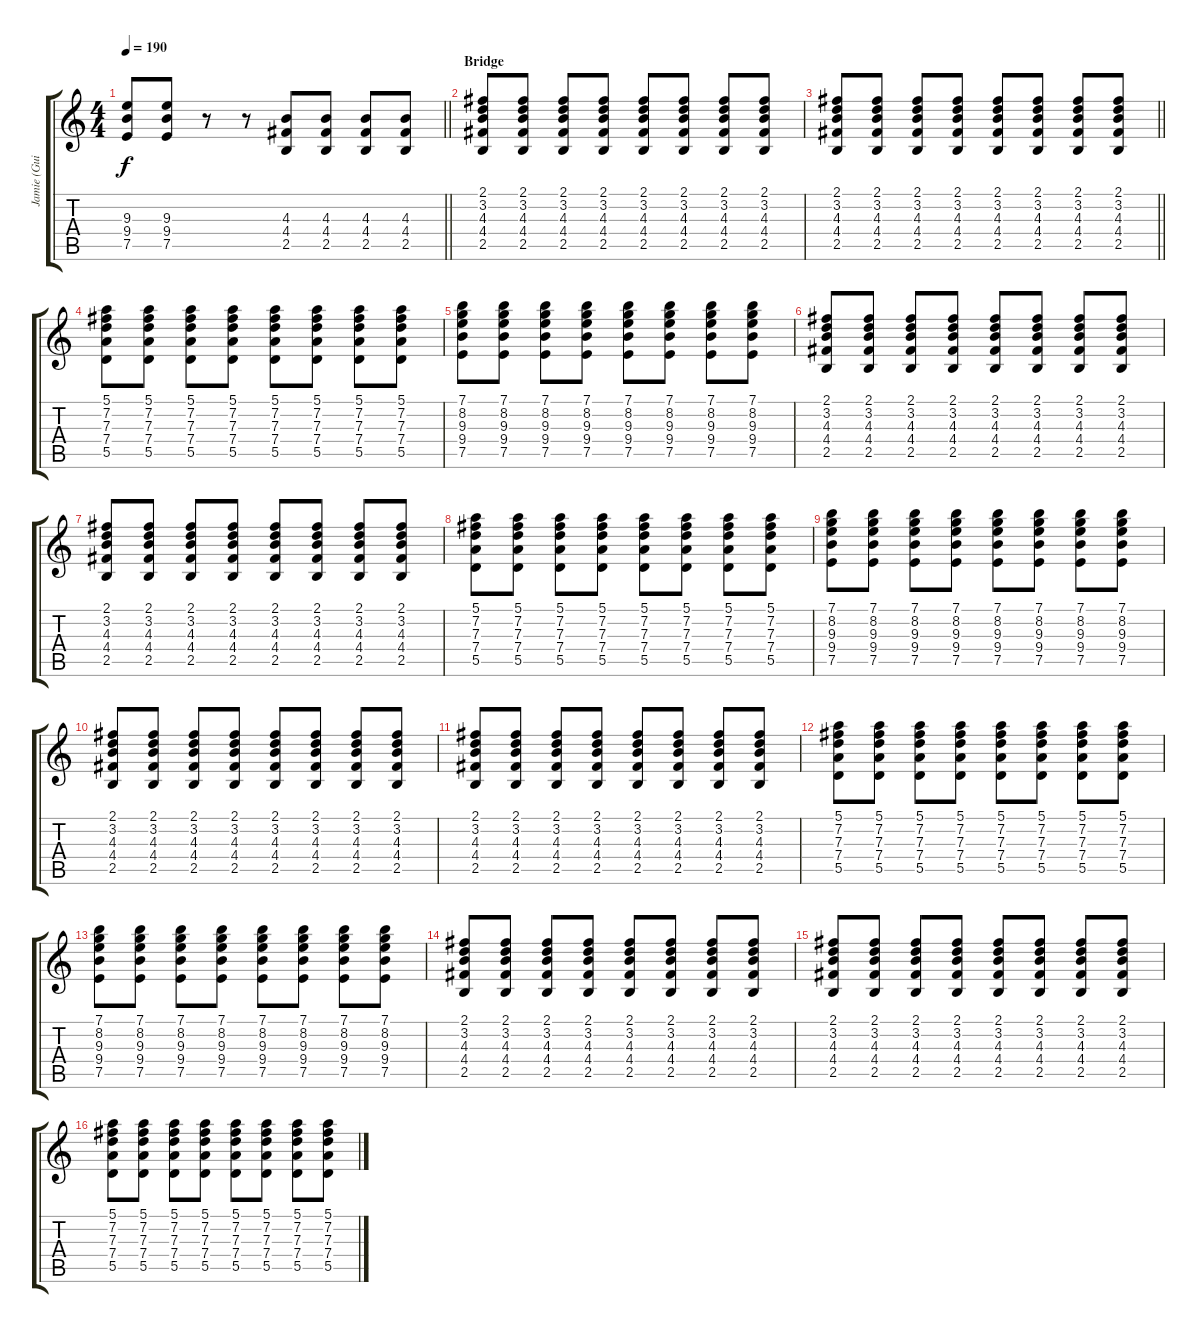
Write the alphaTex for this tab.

\track ("Jamie (Guitar II)" "Jamie (Gui") {instrument electricguitarclean}
\staff {score tabs}
\tuning (E4 B3 G3 D3 A2 E2) {hide}
\ts (4 4)
\tempo 190
\clef g2
\barLineRight lightlight
\ks c
(9.3 9.4 7.5).8{dy f} (9.3 9.4 7.5).8 r.8 r.8 (4.3 4.4 2.5).8 (4.3 4.4 2.5).8 (4.3 4.4 2.5).8 (4.3 4.4 2.5).8 |
\section ("" "Bridge")
(2.1 3.2 4.3 4.4 2.5).8{volume 6} (2.1 3.2 4.3 4.4 2.5).8 (2.1 3.2 4.3 4.4 2.5).8 (2.1 3.2 4.3 4.4 2.5).8 (2.1 3.2 4.3 4.4 2.5).8 (2.1 3.2 4.3 4.4 2.5).8 (2.1 3.2 4.3 4.4 2.5).8 (2.1 3.2 4.3 4.4 2.5).8 |
\barLineRight lightlight
(2.1 3.2 4.3 4.4 2.5).8 (2.1 3.2 4.3 4.4 2.5).8 (2.1 3.2 4.3 4.4 2.5).8 (2.1 3.2 4.3 4.4 2.5).8 (2.1 3.2 4.3 4.4 2.5).8 (2.1 3.2 4.3 4.4 2.5).8 (2.1 3.2 4.3 4.4 2.5).8 (2.1 3.2 4.3 4.4 2.5).8 |
(5.1 7.2 7.3 7.4 5.5).8 (5.1 7.2 7.3 7.4 5.5).8 (5.1 7.2 7.3 7.4 5.5).8 (5.1 7.2 7.3 7.4 5.5).8 (5.1 7.2 7.3 7.4 5.5).8 (5.1 7.2 7.3 7.4 5.5).8 (5.1 7.2 7.3 7.4 5.5).8 (5.1 7.2 7.3 7.4 5.5).8 |
(7.1 8.2 9.3 9.4 7.5).8 (7.1 8.2 9.3 9.4 7.5).8 (7.1 8.2 9.3 9.4 7.5).8 (7.1 8.2 9.3 9.4 7.5).8 (7.1 8.2 9.3 9.4 7.5).8 (7.1 8.2 9.3 9.4 7.5).8 (7.1 8.2 9.3 9.4 7.5).8 (7.1 8.2 9.3 9.4 7.5).8 |
(2.1 3.2 4.3 4.4 2.5).8 (2.1 3.2 4.3 4.4 2.5).8 (2.1 3.2 4.3 4.4 2.5).8 (2.1 3.2 4.3 4.4 2.5).8 (2.1 3.2 4.3 4.4 2.5).8 (2.1 3.2 4.3 4.4 2.5).8 (2.1 3.2 4.3 4.4 2.5).8 (2.1 3.2 4.3 4.4 2.5).8 |
(2.1 3.2 4.3 4.4 2.5).8 (2.1 3.2 4.3 4.4 2.5).8 (2.1 3.2 4.3 4.4 2.5).8 (2.1 3.2 4.3 4.4 2.5).8 (2.1 3.2 4.3 4.4 2.5).8 (2.1 3.2 4.3 4.4 2.5).8 (2.1 3.2 4.3 4.4 2.5).8 (2.1 3.2 4.3 4.4 2.5).8 |
(5.1 7.2 7.3 7.4 5.5).8 (5.1 7.2 7.3 7.4 5.5).8 (5.1 7.2 7.3 7.4 5.5).8 (5.1 7.2 7.3 7.4 5.5).8 (5.1 7.2 7.3 7.4 5.5).8 (5.1 7.2 7.3 7.4 5.5).8 (5.1 7.2 7.3 7.4 5.5).8 (5.1 7.2 7.3 7.4 5.5).8 |
(7.1 8.2 9.3 9.4 7.5).8 (7.1 8.2 9.3 9.4 7.5).8 (7.1 8.2 9.3 9.4 7.5).8 (7.1 8.2 9.3 9.4 7.5).8 (7.1 8.2 9.3 9.4 7.5).8 (7.1 8.2 9.3 9.4 7.5).8 (7.1 8.2 9.3 9.4 7.5).8 (7.1 8.2 9.3 9.4 7.5).8 |
(2.1 3.2 4.3 4.4 2.5).8 (2.1 3.2 4.3 4.4 2.5).8 (2.1 3.2 4.3 4.4 2.5).8 (2.1 3.2 4.3 4.4 2.5).8 (2.1 3.2 4.3 4.4 2.5).8 (2.1 3.2 4.3 4.4 2.5).8 (2.1 3.2 4.3 4.4 2.5).8 (2.1 3.2 4.3 4.4 2.5).8 |
(2.1 3.2 4.3 4.4 2.5).8 (2.1 3.2 4.3 4.4 2.5).8 (2.1 3.2 4.3 4.4 2.5).8 (2.1 3.2 4.3 4.4 2.5).8 (2.1 3.2 4.3 4.4 2.5).8 (2.1 3.2 4.3 4.4 2.5).8 (2.1 3.2 4.3 4.4 2.5).8 (2.1 3.2 4.3 4.4 2.5).8 |
(5.1 7.2 7.3 7.4 5.5).8 (5.1 7.2 7.3 7.4 5.5).8 (5.1 7.2 7.3 7.4 5.5).8 (5.1 7.2 7.3 7.4 5.5).8 (5.1 7.2 7.3 7.4 5.5).8 (5.1 7.2 7.3 7.4 5.5).8 (5.1 7.2 7.3 7.4 5.5).8 (5.1 7.2 7.3 7.4 5.5).8 |
(7.1 8.2 9.3 9.4 7.5).8 (7.1 8.2 9.3 9.4 7.5).8 (7.1 8.2 9.3 9.4 7.5).8 (7.1 8.2 9.3 9.4 7.5).8 (7.1 8.2 9.3 9.4 7.5).8 (7.1 8.2 9.3 9.4 7.5).8 (7.1 8.2 9.3 9.4 7.5).8 (7.1 8.2 9.3 9.4 7.5).8 |
(2.1 3.2 4.3 4.4 2.5).8 (2.1 3.2 4.3 4.4 2.5).8 (2.1 3.2 4.3 4.4 2.5).8 (2.1 3.2 4.3 4.4 2.5).8 (2.1 3.2 4.3 4.4 2.5).8 (2.1 3.2 4.3 4.4 2.5).8 (2.1 3.2 4.3 4.4 2.5).8 (2.1 3.2 4.3 4.4 2.5).8 |
(2.1 3.2 4.3 4.4 2.5).8 (2.1 3.2 4.3 4.4 2.5).8 (2.1 3.2 4.3 4.4 2.5).8 (2.1 3.2 4.3 4.4 2.5).8 (2.1 3.2 4.3 4.4 2.5).8 (2.1 3.2 4.3 4.4 2.5).8 (2.1 3.2 4.3 4.4 2.5).8 (2.1 3.2 4.3 4.4 2.5).8 |
(5.1 7.2 7.3 7.4 5.5).8 (5.1 7.2 7.3 7.4 5.5).8 (5.1 7.2 7.3 7.4 5.5).8 (5.1 7.2 7.3 7.4 5.5).8 (5.1 7.2 7.3 7.4 5.5).8 (5.1 7.2 7.3 7.4 5.5).8 (5.1 7.2 7.3 7.4 5.5).8 (5.1 7.2 7.3 7.4 5.5).8
